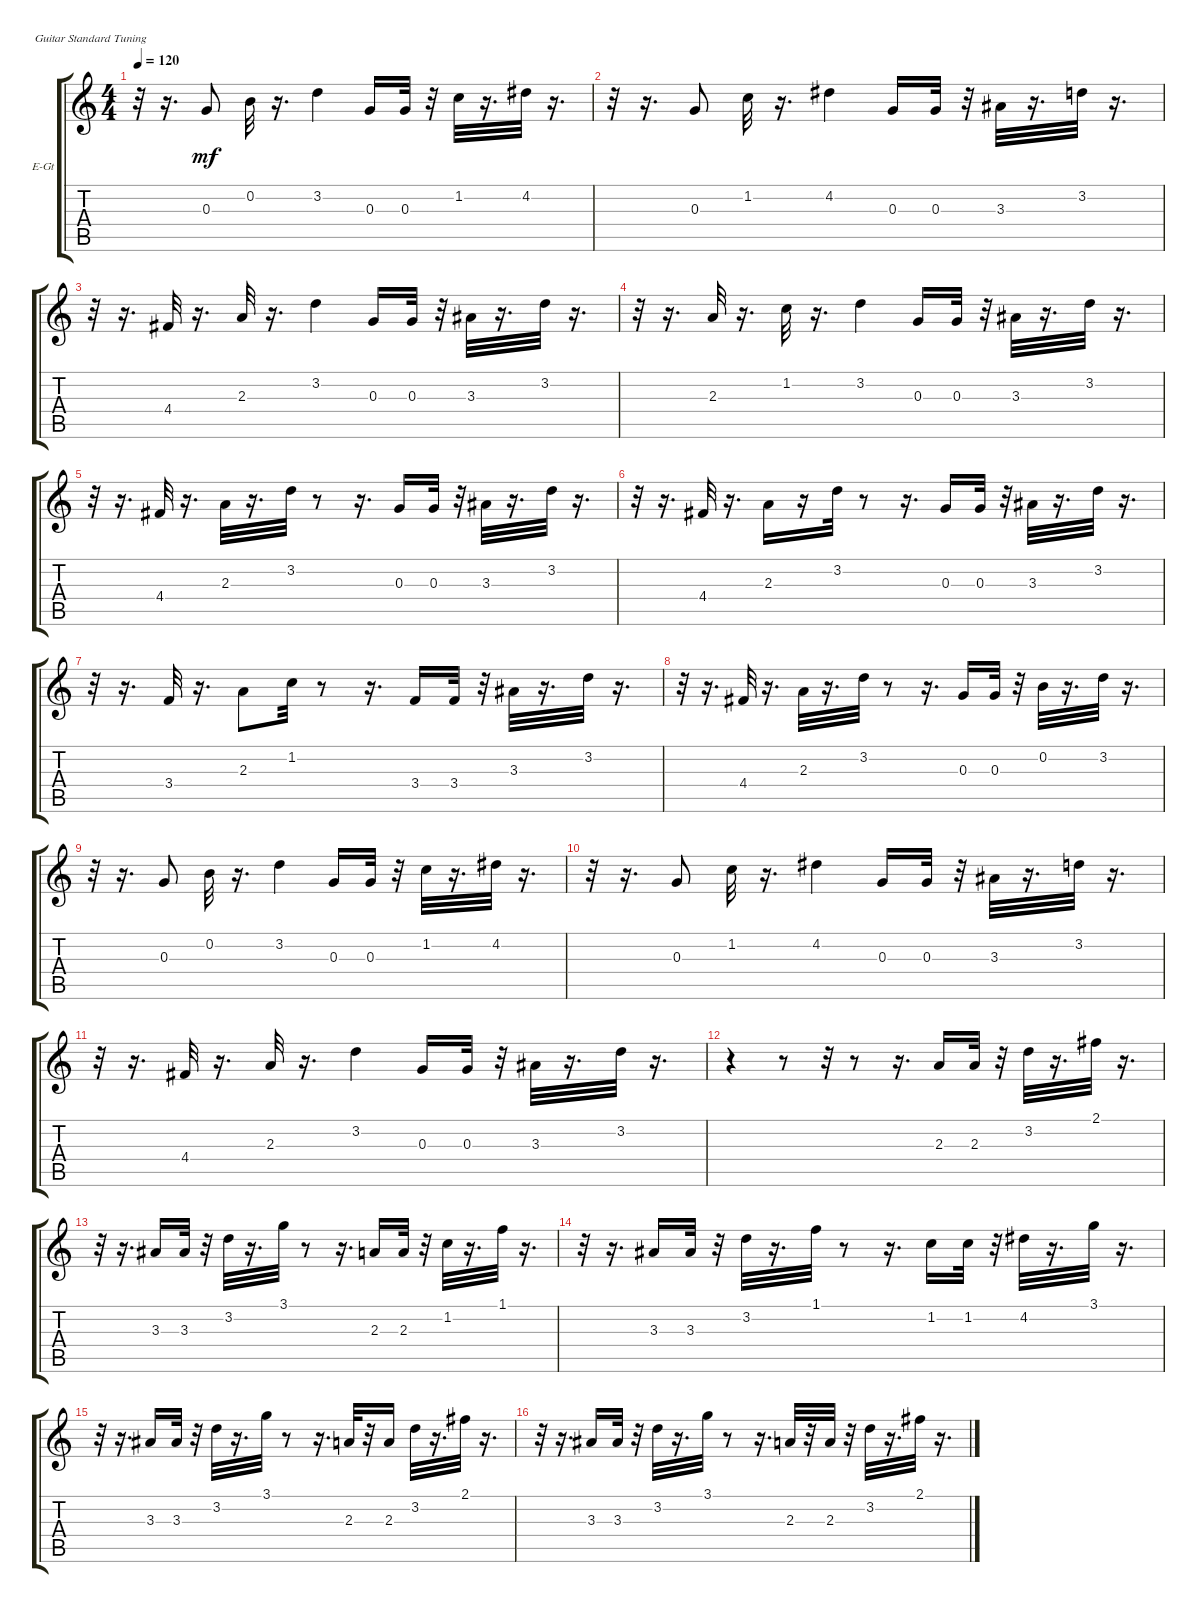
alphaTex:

\bracketExtendMode groupsimilarinstruments
\firstSystemTrackNameOrientation horizontal
\otherSystemsTrackNameOrientation horizontal
\track ("Гитара" "E-Gt") {instrument electricguitarclean}
\staff {score tabs}
\tuning (E4 B3 G3 D3 A2 E2)
\ts (4 4)
\tempo 120
\clef g2
\ks c
r.32{dy mf} r.16{d} 0.3.8 0.2.32 r.16{d} 3.2.4 0.3.16 0.3.32 r.32 1.2.32 r.16{d} 4.2.32 r.16{d} |
r.32 r.16{d} 0.3.8 1.2.32 r.16{d} 4.2.4 0.3.16 0.3.32 r.32 3.3.32 r.16{d} 3.2.32 r.16{d} |
r.32 r.16{d} 4.4.32 r.16{d} 2.3.32 r.16{d} 3.2.4 0.3.16 0.3.32 r.32 3.3.32 r.16{d} 3.2.32 r.16{d} |
r.32 r.16{d} 2.3.32 r.16{d} 1.2.32 r.16{d} 3.2.4 0.3.16 0.3.32 r.32 3.3.32 r.16{d} 3.2.32 r.16{d} |
r.32 r.16{d} 4.4.32 r.16{d} 2.3.32 r.16{d} 3.2.32 r.8 r.16{d} 0.3.16 0.3.32 r.32 3.3.32 r.16{d} 3.2.32 r.16{d} |
r.32 r.16{d} 4.4.32 r.16{d} 2.3.16 r.16 3.2.32 r.8 r.16{d} 0.3.16 0.3.32 r.32 3.3.32 r.16{d} 3.2.32 r.16{d} |
r.32 r.16{d} 3.4.32 r.16{d} 2.3.8 1.2.32 r.8 r.16{d} 3.4.16 3.4.32 r.32 3.3.32 r.16{d} 3.2.32 r.16{d} |
r.32 r.16{d} 4.4.32 r.16{d} 2.3.32 r.16{d} 3.2.32 r.8 r.16{d} 0.3.16 0.3.32 r.32 0.2.32 r.16{d} 3.2.32 r.16{d} |
r.32 r.16{d} 0.3.8 0.2.32 r.16{d} 3.2.4 0.3.16 0.3.32 r.32 1.2.32 r.16{d} 4.2.32 r.16{d} |
r.32 r.16{d} 0.3.8 1.2.32 r.16{d} 4.2.4 0.3.16 0.3.32 r.32 3.3.32 r.16{d} 3.2.32 r.16{d} |
r.32 r.16{d} 4.4.32 r.16{d} 2.3.32 r.16{d} 3.2.4 0.3.16 0.3.32 r.32 3.3.32 r.16{d} 3.2.32 r.16{d} |
r.4 r.8 r.32 r.8 r.16{d} 2.3.16 2.3.32 r.32 3.2.32 r.16{d} 2.1.32 r.16{d} |
r.32 r.16{d} 3.3.16 3.3.32 r.32 3.2.32 r.16{d} 3.1.32 r.8 r.16{d} 2.3.16 2.3.32 r.32 1.2.32 r.16{d} 1.1.32 r.16{d} |
r.32 r.16{d} 3.3.16 3.3.32 r.32 3.2.32 r.16{d} 1.1.32 r.8 r.16{d} 1.2.16 1.2.32 r.32 4.2.32 r.16{d} 3.1.32 r.16{d} |
r.32 r.16{d} 3.3.16 3.3.32 r.32 3.2.32 r.16{d} 3.1.32 r.8 r.16{d} 2.3.32 r.32 2.3.16 3.2.32 r.16{d} 2.1.32 r.16{d} |
r.32 r.16{d} 3.3.16 3.3.32 r.32 3.2.32 r.16{d} 3.1.32 r.8 r.16{d} 2.3.32 r.32 2.3.32 r.32 3.2.32 r.16{d} 2.1.32 r.16{d}
